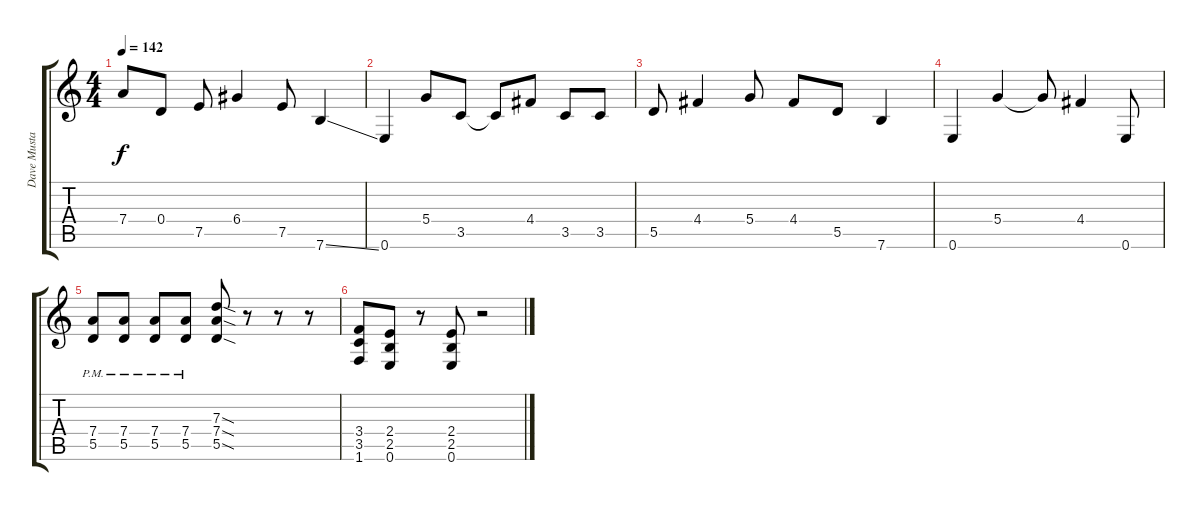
\track ("Dave Mustaine" "Dave Musta") {instrument distortionguitar}
\staff {score tabs}
\tuning (E4 B3 G3 D3 A2 E2) {hide}
\ts (4 4)
\tempo 142
\clef g2
\ks c
7.4.8{dy f} 0.4.8 7.5.8 6.4.4 7.5.8 7.6{ss}.4 |
0.6.4 5.4.8 3.5.8 3.5{t}.8 4.4.8 3.5.8 3.5.8 |
5.5.8 4.4.4 5.4.8 4.4.8 5.5.8 7.6.4 |
0.6.4 5.4.4 5.4{t}.8 4.4.4 0.6.8 |
(7.4{pm} 5.5{pm}).8 (7.4{pm} 5.5{pm}).8 (7.4{pm} 5.5{pm}).8 (7.4{pm} 5.5{pm}).8 (7.3{sod} 7.4{sod} 5.5{sod}).8 r.8 r.8 r.8 |
(3.4 3.5 1.6).8 (2.4 2.5 0.6).8 r.8 (2.4 2.5 0.6).8 r.2
